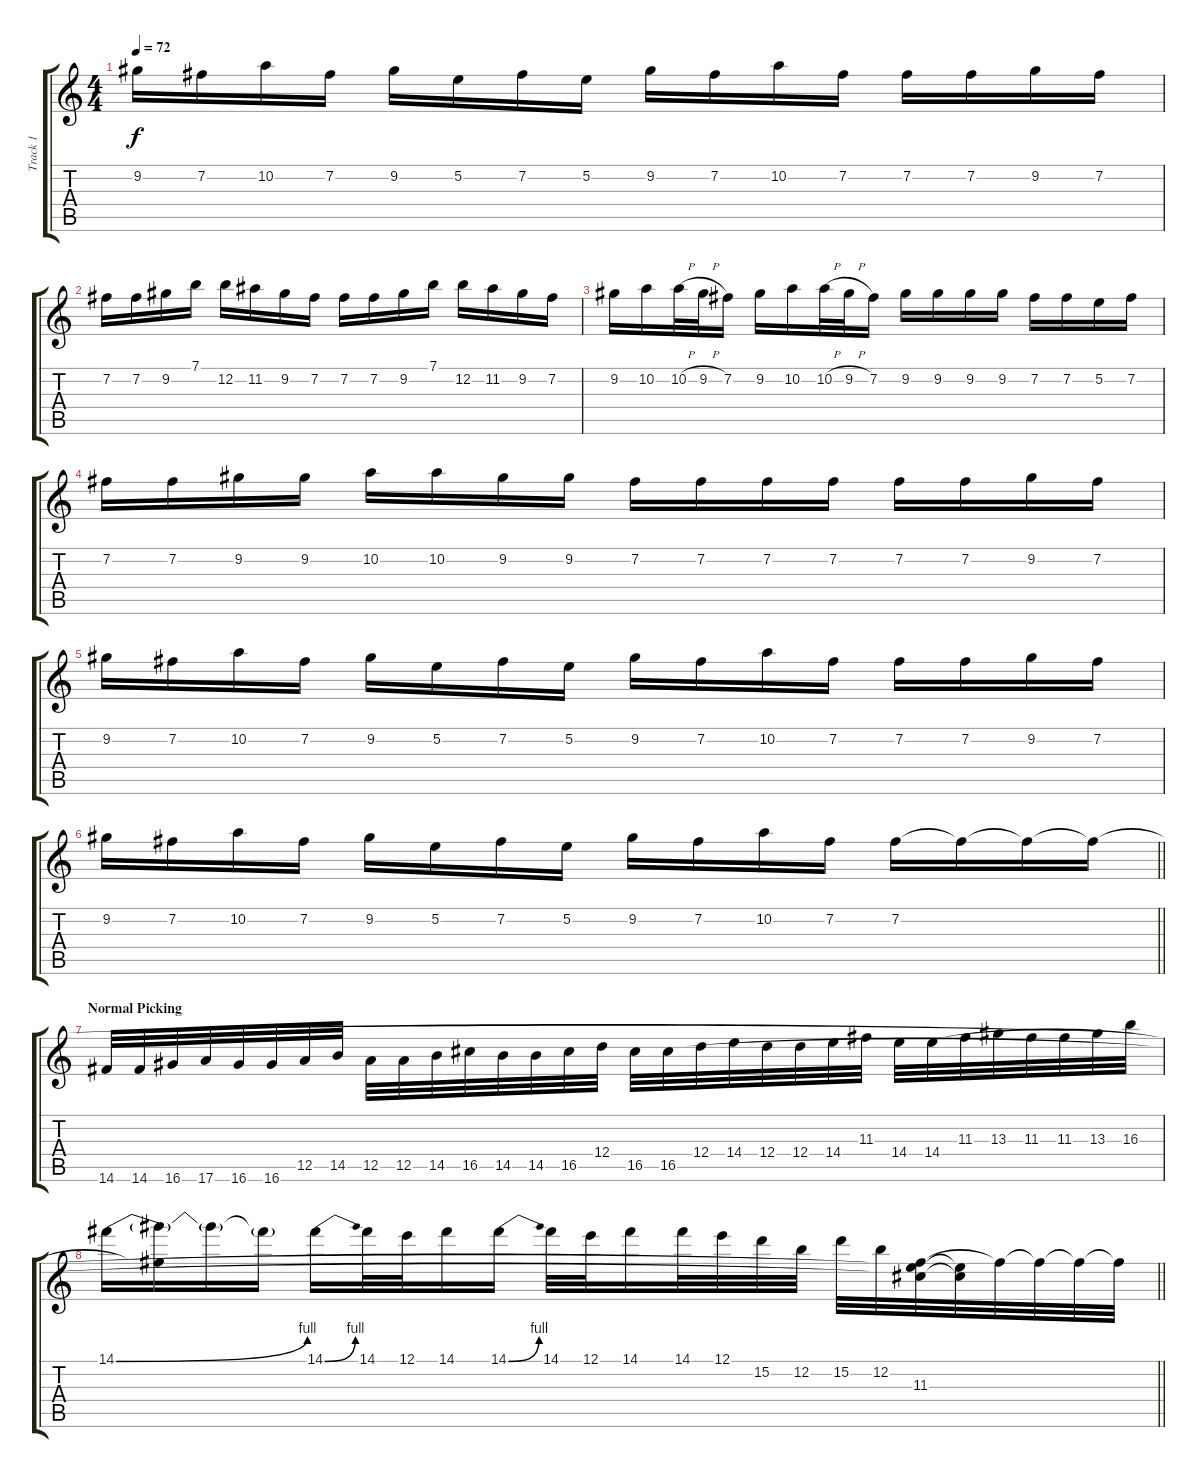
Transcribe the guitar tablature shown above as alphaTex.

\track ("Track 1" "Track 1") {instrument distortionguitar}
\staff {score tabs}
\tuning (E4 B3 G3 D3 A2 E2) {hide}
\ts (4 4)
\tempo 72
\clef g2
\ks c
9.2.16{dy f} 7.2.16 10.2.16 7.2.16 9.2.16 5.2.16 7.2.16 5.2.16 9.2.16 7.2.16 10.2.16 7.2.16 7.2.16 7.2.16 9.2.16 7.2.16 |
7.2.16 7.2.16 9.2.16 7.1.16 12.2.16 11.2.16 9.2.16 7.2.16 7.2.16 7.2.16 9.2.16 7.1.16 12.2.16 11.2.16 9.2.16 7.2.16 |
9.2.16 10.2.16 10.2{h}.32 9.2{h}.32 7.2.16 9.2.16 10.2.16 10.2{h}.32 9.2{h}.32 7.2.16 9.2.16 9.2.16 9.2.16 9.2.16 7.2.16 7.2.16 5.2.16 7.2.16 |
7.2.16 7.2.16 9.2.16 9.2.16 10.2.16 10.2.16 9.2.16 9.2.16 7.2.16 7.2.16 7.2.16 7.2.16 7.2.16 7.2.16 9.2.16 7.2.16 |
9.2.16 7.2.16 10.2.16 7.2.16 9.2.16 5.2.16 7.2.16 5.2.16 9.2.16 7.2.16 10.2.16 7.2.16 7.2.16 7.2.16 9.2.16 7.2.16 |
\barLineRight lightlight
9.2.16 7.2.16 10.2.16 7.2.16 9.2.16 5.2.16 7.2.16 5.2.16 9.2.16 7.2.16 10.2.16 7.2.16 7.2.16 7.2{t}.16 7.2{t}.16 7.2{t}.16 |
\section ("" "Normal Picking")
14.6.32 14.6.32 16.6.32 17.6.32 16.6.32 16.6.32 12.5.32 14.5.32 12.5.32 12.5.32 14.5.32 16.5.32 14.5.32 14.5.32 16.5.32 12.4.32 16.5.32 16.5.32 12.4.32 14.4.32 12.4.32 12.4.32 14.4.32 11.3.32 14.4.32 14.4.32 11.3.32 13.3.32 11.3.32 11.3.32 13.3.32 16.3.32 |
\barLineRight lightlight
14.1{be (bend 0 0 60 4)}.16 (14.1{t} 7.2{t}).16 14.1{t}.16 14.1{t}.16 14.1{be (bend 0 0 60 4)}.16 14.1.32 12.1.32 14.1.16 14.1{be (bend 0 0 60 4)}.16 14.1.32 12.1.32 14.1.16 14.1.32 12.1.32 15.2.32 12.2.32 15.2.32 12.2.32 (11.3 14.4{t} 16.5{t}).32 (14.4{t} 16.5{t}).32 11.3{t}.32 11.3{t}.32 11.3{t}.32 11.3{t}.32
